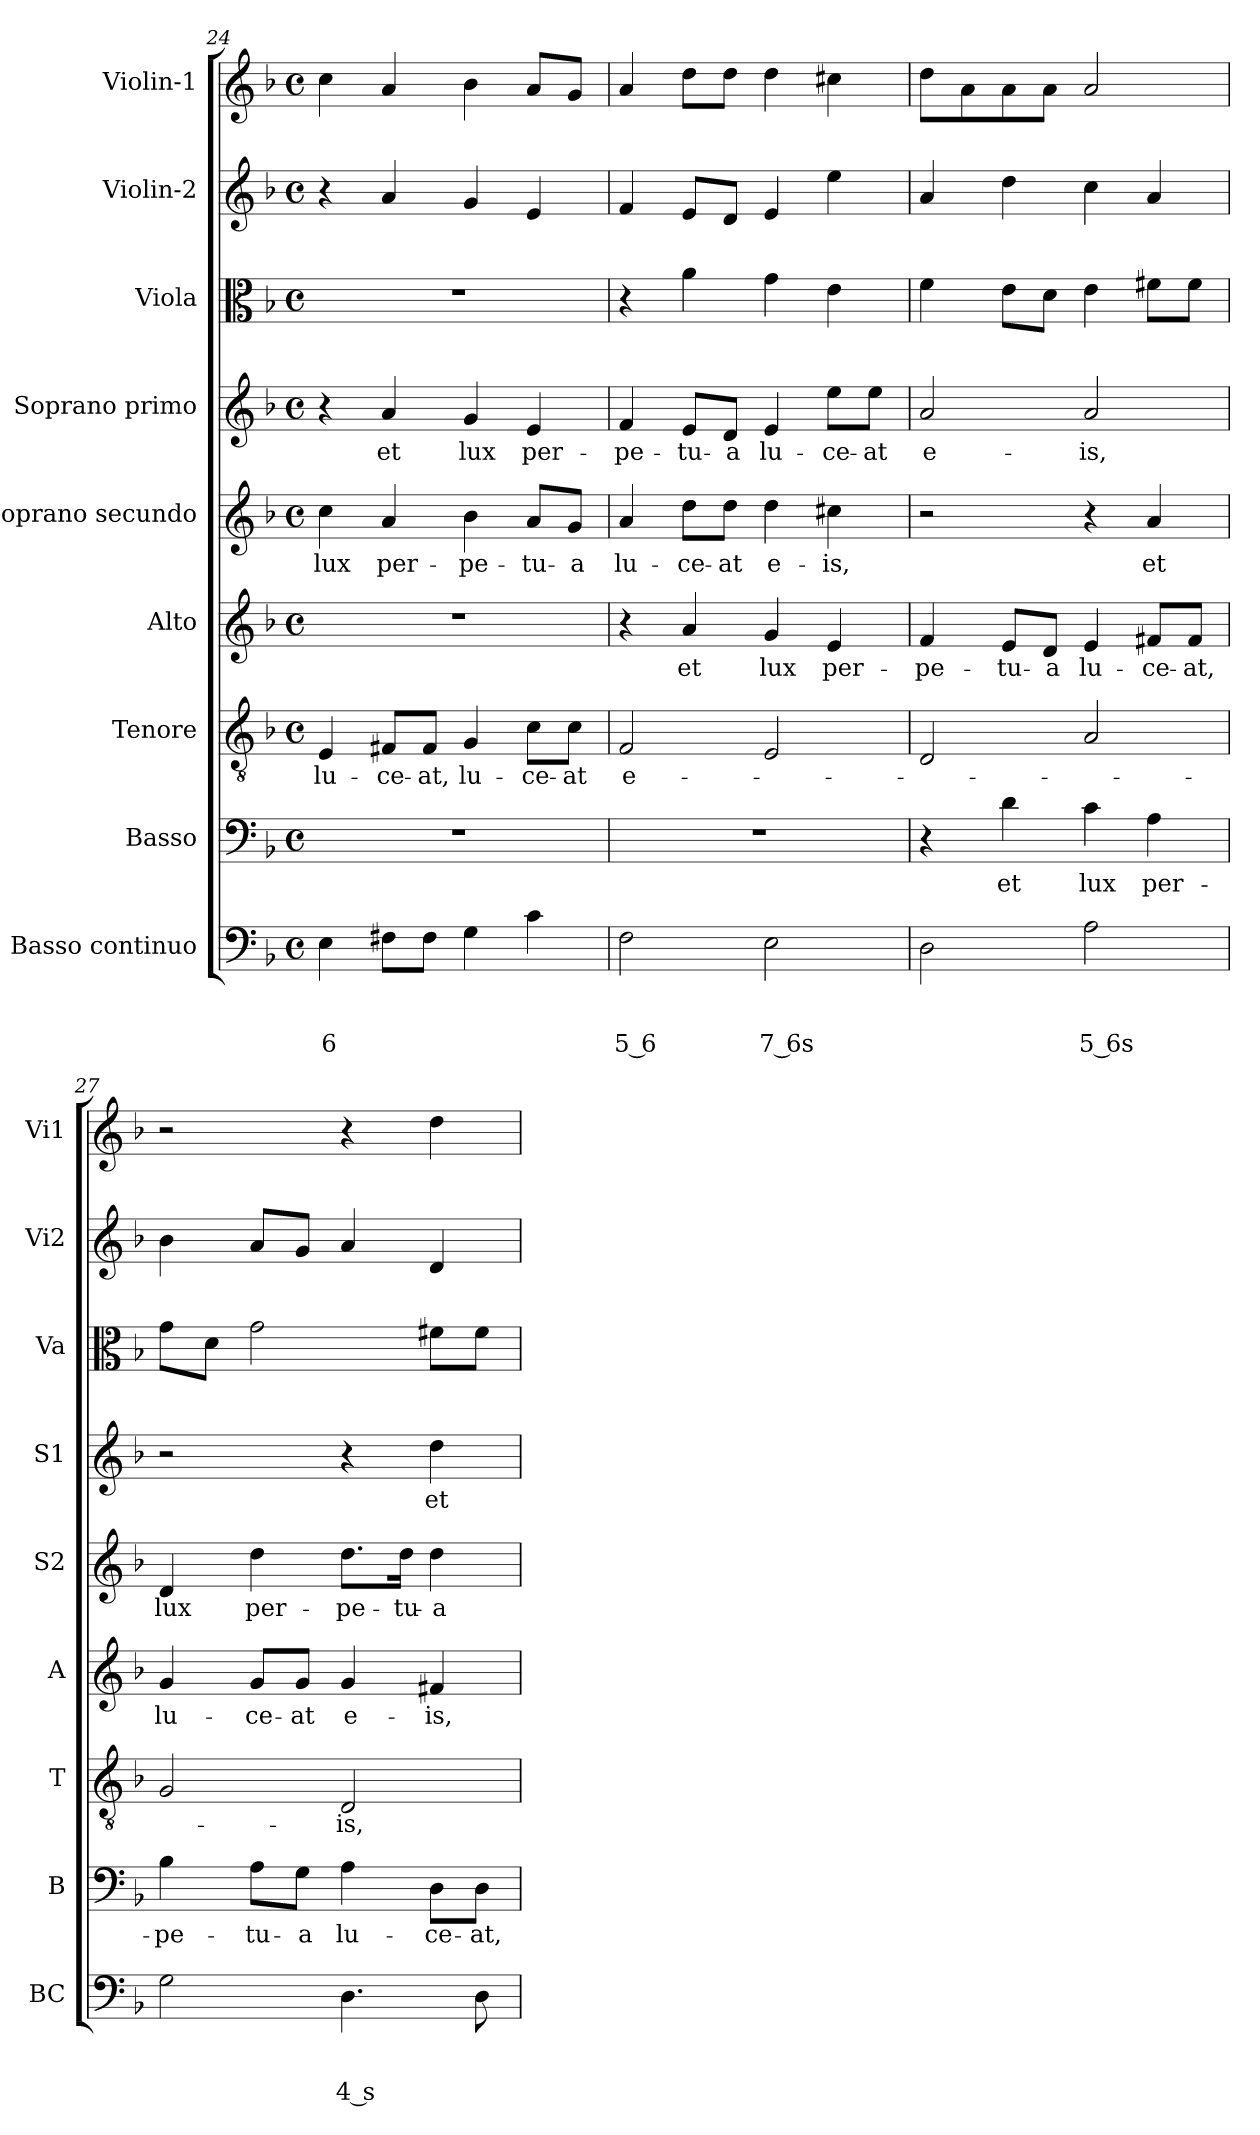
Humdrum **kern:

**kern	**text	**text	**text	**kern	**text	**kern	**text	**kern	**text	**kern	**text	**kern	**text	**kern	**kern	**kern
*part9	*part9	*part9	*part9	*part8	*part8	*part7	*part7	*part6	*part6	*part5	*part5	*part4	*part4	*part3	*part2	*part1
*staff9	*staff9	*staff9	*staff9	*staff8	*staff8	*staff7	*staff7	*staff6	*staff6	*staff5	*staff5	*staff4	*staff4	*staff3	*staff2	*staff1
*I"Basso continuo	*	*	*	*I"Basso	*	*I"Tenore	*	*I"Alto	*	*I"Soprano secundo	*	*I"Soprano primo	*	*I"Viola	*I"Violin-2	*I"Violin-1
*I'BC	*	*	*	*I'B	*	*I'T	*	*I'A	*	*I'S2	*	*I'S1	*	*I'Va	*I'Vi2	*I'Vi1
!!LO:PB:g=z
*clefF4	*	*	*	*clefF4	*	*clefGv2	*	*clefG2	*	*clefG2	*	*clefG2	*	*clefC3	*clefG2	*clefG2
*k[b-]	*	*	*	*k[b-]	*	*k[b-]	*	*k[b-]	*	*k[b-]	*	*k[b-]	*	*k[b-]	*k[b-]	*k[b-]
*F:	*	*	*	*F:	*	*F:	*	*F:	*	*F:	*	*F:	*	*F:	*F:	*F:
*M4/4	*	*	*	*M4/4	*	*M4/4	*	*M4/4	*	*M4/4	*	*M4/4	*	*M4/4	*M4/4	*M4/4
*met(c)	*	*	*	*met(c)	*	*met(c)	*	*met(c)	*	*met(c)	*	*met(c)	*	*met(c)	*met(c)	*met(c)
=24	=24	=24	=24	=24	=24	=24	=24	=24	=24	=24	=24	=24	=24	=24	=24	=24
!	!	!	!LO:LY:b	!	!	!	!LO:LY:b	!	!	!	!LO:LY:b	!	!	!	!	!
4E\	.	.	6	1r	.	4E/	lu-	1r	.	4cc\	lux	4r	.	1r	4r	4cc\
!	!	!	!	!	!	!	!LO:LY:b	!	!	!	!LO:LY:b	!	!LO:LY:b	!	!	!
8F#X\L	.	.	.	.	.	8F#X/L	-ce-	.	.	4a/	per-	4a/	et	.	4a/	4a/
!	!	!	!	!	!	!	!LO:LY:b	!	!	!	!	!	!	!	!	!
8F#\J	.	.	.	.	.	8F#/J	-at,	.	.	.	.	.	.	.	.	.
!	!	!	!	!	!	!	!LO:LY:b	!	!	!	!LO:LY:b	!	!LO:LY:b	!	!	!
4G\	.	.	.	.	.	4G/	lu-	.	.	4b-\	-pe-	4g/	lux	.	4g/	4b-\
!	!	!	!	!	!	!	!LO:LY:b	!	!	!	!LO:LY:b	!	!LO:LY:b	!	!	!
4c\	.	.	.	.	.	8c\L	-ce-	.	.	8a/L	-tu-	4e/	per-	.	4e/	8a/L
!	!	!	!	!	!	!	!LO:LY:b	!	!	!	!LO:LY:b	!	!	!	!	!
.	.	.	.	.	.	8c\J	-at	.	.	8g/J	-a	.	.	.	.	8g/J
=25	=25	=25	=25	=25	=25	=25	=25	=25	=25	=25	=25	=25	=25	=25	=25	=25
!	!	!	!LO:LY:b	!	!	!	!LO:LY:b	!	!	!	!LO:LY:b	!	!LO:LY:b	!	!	!
2F\	.	.	5 6	1r	.	2F/	e-	4r	.	4a/	lu-	4f/	-pe-	4r	4f/	4a/
!	!	!	!	!	!	!	!	!	!LO:LY:b	!	!LO:LY:b	!	!LO:LY:b	!	!	!
.	.	.	.	.	.	.	.	4a/	et	8dd\L	-ce-	8e/L	-tu-	4a\	8e/L	8dd\L
!	!	!	!	!	!	!	!	!	!	!	!LO:LY:b	!	!LO:LY:b	!	!	!
.	.	.	.	.	.	.	.	.	.	8dd\J	-at	8d/J	-a	.	8d/J	8dd\J
!	!	!	!LO:LY:b	!	!	!	!	!	!LO:LY:b	!	!LO:LY:b	!	!LO:LY:b	!	!	!
2E\	.	.	7 6s	.	.	2E/	.	4g/	lux	4dd\	e-	4e/	lu-	4g\	4e/	4dd\
!	!	!	!	!	!	!	!	!	!LO:LY:b	!	!LO:LY:b	!	!LO:LY:b	!	!	!
.	.	.	.	.	.	.	.	4e/	per-	4cc#X\	-is,	8ee\L	-ce-	4e\	4ee\	4cc#X\
!	!	!	!	!	!	!	!	!	!	!	!	!	!LO:LY:b	!	!	!
.	.	.	.	.	.	.	.	.	.	.	.	8ee\J	-at	.	.	.
=26	=26	=26	=26	=26	=26	=26	=26	=26	=26	=26	=26	=26	=26	=26	=26	=26
!	!	!	!	!	!	!	!	!	!LO:LY:b	!	!	!	!LO:LY:b	!	!	!
2D\	.	.	.	4r	.	2D/	.	4f/	-pe-	2r	.	2a/	e-	4f\	4a/	8dd\L
.	.	.	.	.	.	.	.	.	.	.	.	.	.	.	.	8a\
!	!	!	!	!	!LO:LY:b	!	!	!	!LO:LY:b	!	!	!	!	!	!	!
.	.	.	.	4d\	et	.	.	8e/L	-tu-	.	.	.	.	8e\L	4dd\	8a\
!	!	!	!	!	!	!	!	!	!LO:LY:b	!	!	!	!	!	!	!
.	.	.	.	.	.	.	.	8d/J	-a	.	.	.	.	8d\J	.	8a\J
!	!	!	!LO:LY:b	!	!LO:LY:b	!	!	!	!LO:LY:b	!	!	!	!LO:LY:b	!	!	!
2A\	.	.	5 6s	4c\	lux	2A/	.	4e/	lu-	4r	.	2a/	-is,	4e\	4cc\	2a/
!	!	!	!	!	!LO:LY:b	!	!	!	!LO:LY:b	!	!LO:LY:b	!	!	!	!	!
.	.	.	.	4A\	per-	.	.	8f#X/L	-ce-	4a/	et	.	.	8f#X\L	4a/	.
!	!	!	!	!	!	!	!	!	!LO:LY:b	!	!	!	!	!	!	!
.	.	.	.	.	.	.	.	8f#/J	-at,	.	.	.	.	8f#\J	.	.
=27	=27	=27	=27	=27	=27	=27	=27	=27	=27	=27	=27	=27	=27	=27	=27	=27
!	!	!	!	!	!LO:LY:b	!	!	!	!LO:LY:b	!	!LO:LY:b	!	!	!	!	!
2G\	.	.	.	4B-\	-pe-	2G/	.	4g/	lu-	4d/	lux	2r	.	8g\L	4b-\	2r
.	.	.	.	.	.	.	.	.	.	.	.	.	.	8d\J	.	.
!	!	!	!	!	!LO:LY:b	!	!	!	!LO:LY:b	!	!LO:LY:b	!	!	!	!	!
.	.	.	.	8A\L	-tu-	.	.	8g/L	-ce-	4dd\	per-	.	.	2g\	8a/L	.
!	!	!	!	!	!LO:LY:b	!	!	!	!LO:LY:b	!	!	!	!	!	!	!
.	.	.	.	8G\J	-a	.	.	8g/J	-at	.	.	.	.	.	8g/J	.
!	!	!	!LO:LY:b	!	!LO:LY:b	!	!LO:LY:b	!	!LO:LY:b	!	!LO:LY:b	!	!	!	!	!
4.D\	.	.	4 s	4A\	lu-	2D/	-is,	4g/	e-	8.dd\L	-pe-	4r	.	.	4a/	4r
!	!	!	!	!	!	!	!	!	!	!	!LO:LY:b	!	!	!	!	!
.	.	.	.	.	.	.	.	.	.	16dd\Jk	-tu-	.	.	.	.	.
!	!	!	!	!	!LO:LY:b	!	!	!	!LO:LY:b	!	!LO:LY:b	!	!LO:LY:b	!	!	!
.	.	.	.	8D\L	-ce-	.	.	4f#X/	-is,	4dd\	-a	4dd\	et	8f#X\L	4d/	4dd\
!	!	!	!	!	!LO:LY:b	!	!	!	!	!	!	!	!	!	!	!
8D\	.	.	.	8D\J	-at,	.	.	.	.	.	.	.	.	8f#\J	.	.
=	=	=	=	=	=	=	=	=	=	=	=	=	=	=	=	=
*-	*-	*-	*-	*-	*-	*-	*-	*-	*-	*-	*-	*-	*-	*-	*-	*-
